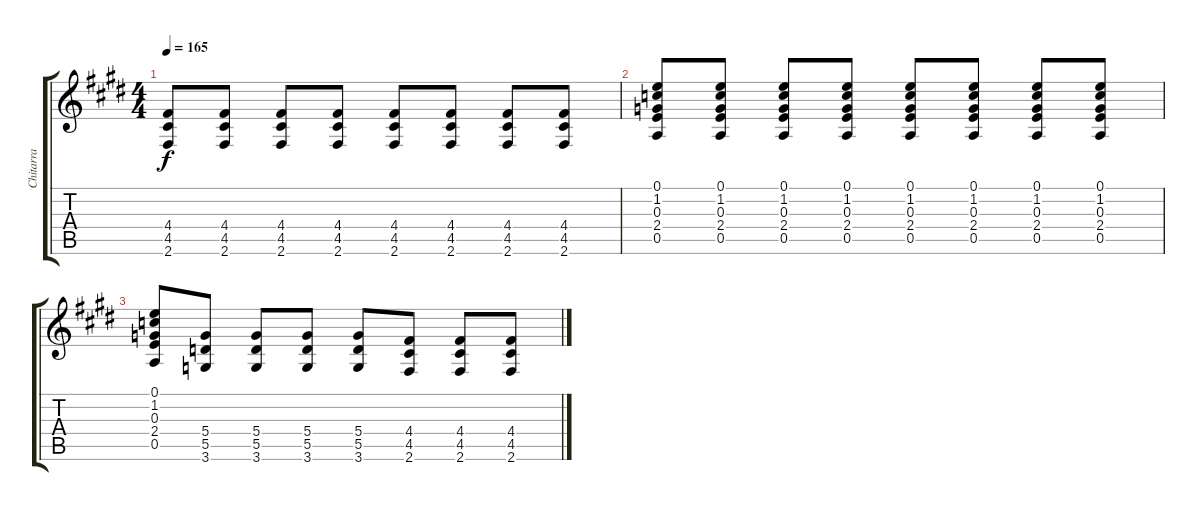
\track ("Chitarra" "Chitarra") {instrument overdrivenguitar}
\staff {score tabs}
\tuning (E4 B3 G3 D3 A2 E2) {hide}
\ts (4 4)
\tempo 165
\clef g2
\ks e
(4.4 4.5 2.6).8{dy f} (4.4 4.5 2.6).8 (4.4 4.5 2.6).8 (4.4 4.5 2.6).8 (4.4 4.5 2.6).8 (4.4 4.5 2.6).8 (4.4 4.5 2.6).8 (4.4 4.5 2.6).8 |
(0.1 1.2 0.3 2.4 0.5).8 (0.1 1.2 0.3 2.4 0.5).8 (0.1 1.2 0.3 2.4 0.5).8 (0.1 1.2 0.3 2.4 0.5).8 (0.1 1.2 0.3 2.4 0.5).8 (0.1 1.2 0.3 2.4 0.5).8 (0.1 1.2 0.3 2.4 0.5).8 (0.1 1.2 0.3 2.4 0.5).8 |
(0.1 1.2 0.3 2.4 0.5).8 (5.4 5.5 3.6).8 (5.4 5.5 3.6).8 (5.4 5.5 3.6).8 (5.4 5.5 3.6).8 (4.4 4.5 2.6).8 (4.4 4.5 2.6).8 (4.4 4.5 2.6).8
